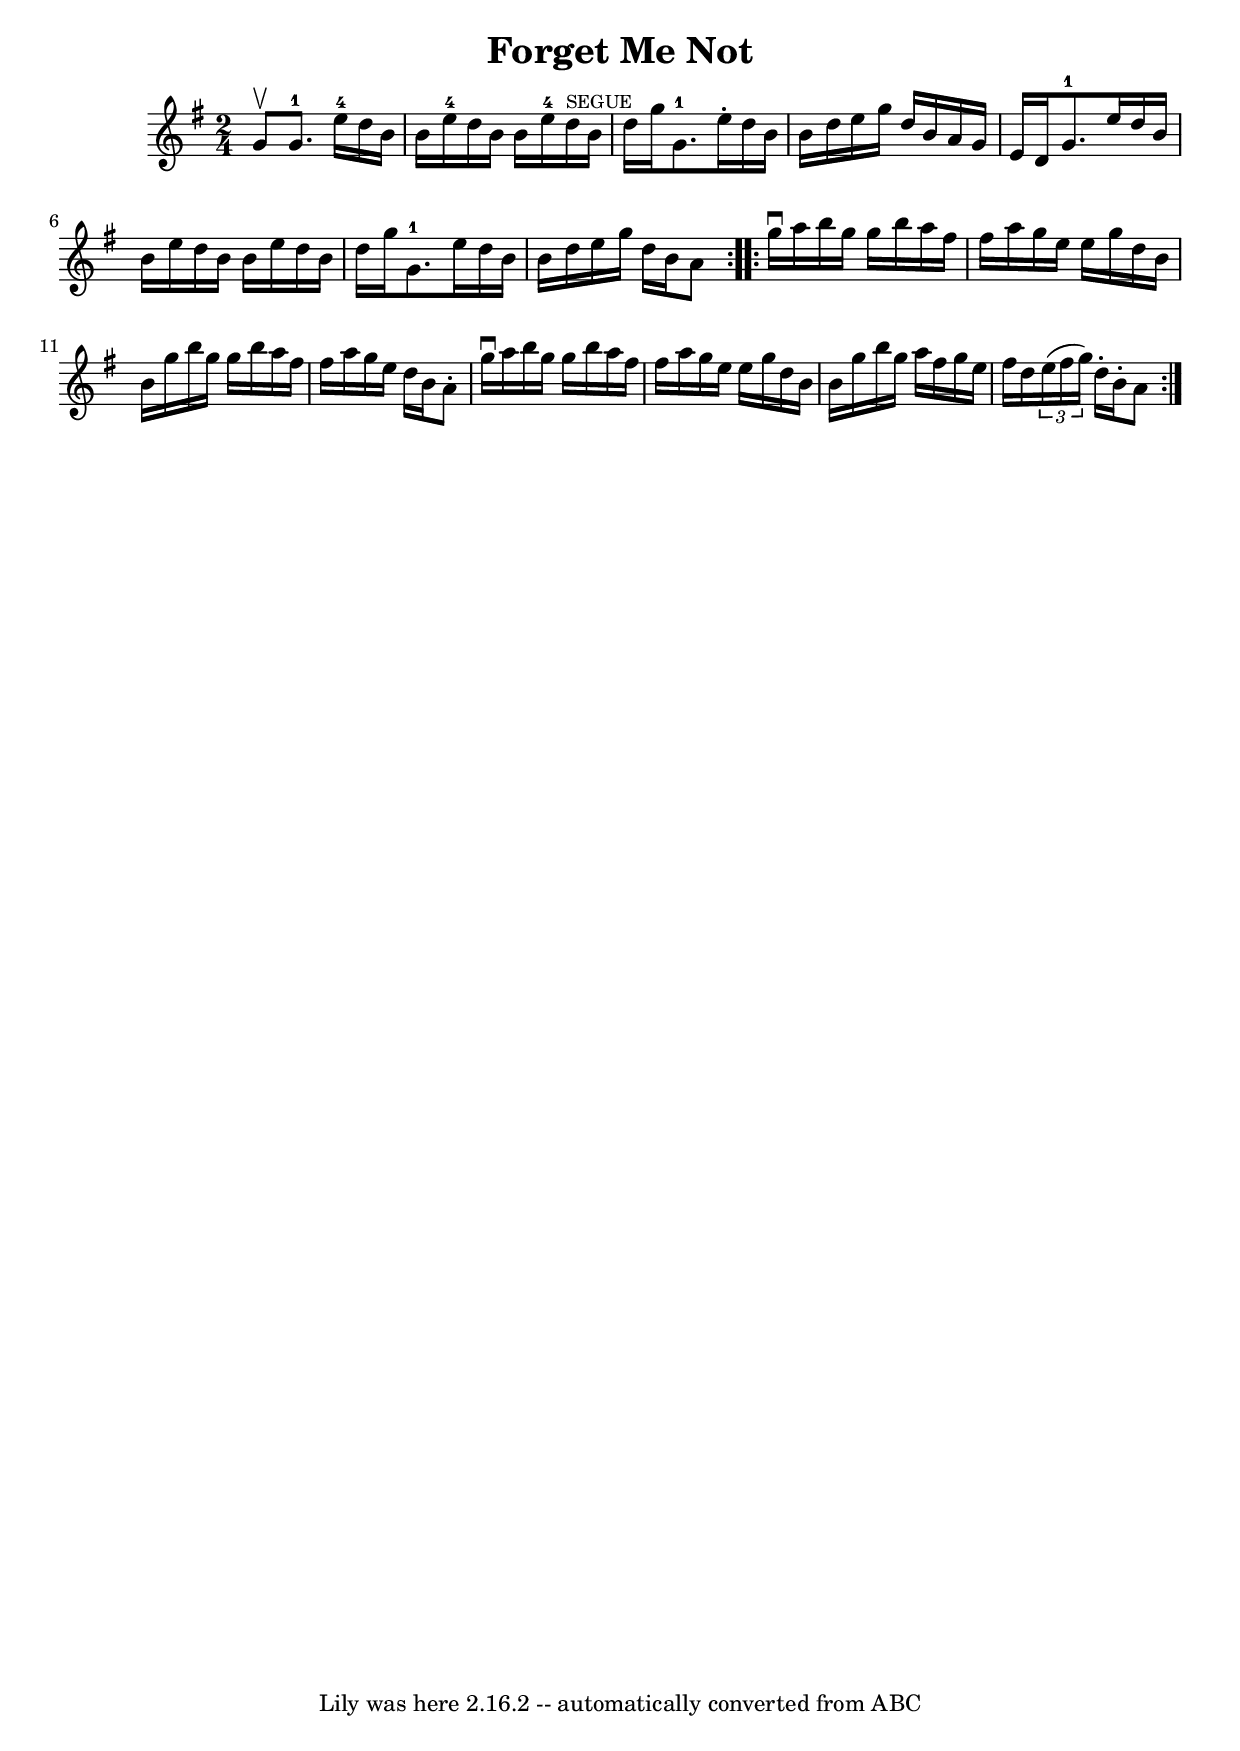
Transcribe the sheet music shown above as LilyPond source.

\version "2.16.2"
\include "Mammoth.ily"
\header {
  %% book = "Ryan's Mammoth Collection"
  crossRefNumber = "1"
  footnotes = "\\\\378"
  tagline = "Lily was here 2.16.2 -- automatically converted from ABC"
  title = "Forget Me Not"

}
voicedefault =  {



  \repeat volta 2 {

    \time 2/4 
    \key g \major
    g'8^\upbow |
    g'8.-1 e''16-4   
    d''16 b'16 b'16 e''16-4   |
    d''16 b'16 b'16 e''16-4 d''16^\segue b'16 d''16 g''16    |
    g'8.-1   
    e''16-. d''16 b'16 b'16 d''16    |
    e''16 g''16 d''16 
    b'16 a'16 g'16 e'16 d'16    |
    g'8.-1 e''16    
    d''16 b'16 b'16 e''16    |
    d''16 b'16 b'16 e''16    
    d''16 b'16 d''16 g''16    |
    g'8.-1 e''16 d''16    
    b'16 b'16 d''16    |
    e''16 g''16 d''16 b'16 a'8  
  }   
  
  \repeat volta 2 {
    g''16^\downbow a''16  |
    b''16 g''16    
    g''16 b''16 a''16 fis''16 fis''16 a''16    |
    g''16    
    e''16 e''16 g''16 d''16 b'16 b'16 g''16    |
    b''16   
    g''16 g''16 b''16 a''16 fis''16 fis''16 a''16    |
    
    g''16 e''16 d''16 b'16 a'8-. g''16^\downbow a''16    |
    
    b''16 g''16 g''16 b''16 a''16 fis''16 fis''16 a''16    
    |
    g''16 e''16 e''16 g''16 d''16 b'16 b'16 g''16   
    |
    b''16 g''16 a''16 fis''16 g''16 e''16 fis''16    
    d''16    |
    \times 2/3 { e''16 (fis''16 g''16) 
	       } d''16-.  
    b'16-. a'8  
  }   

}

\score{
  <<

    \context Staff="default"
    {
      \voicedefault 
      
    }

  >>
  \layout {
    
  }
  \midi {
  }

}
